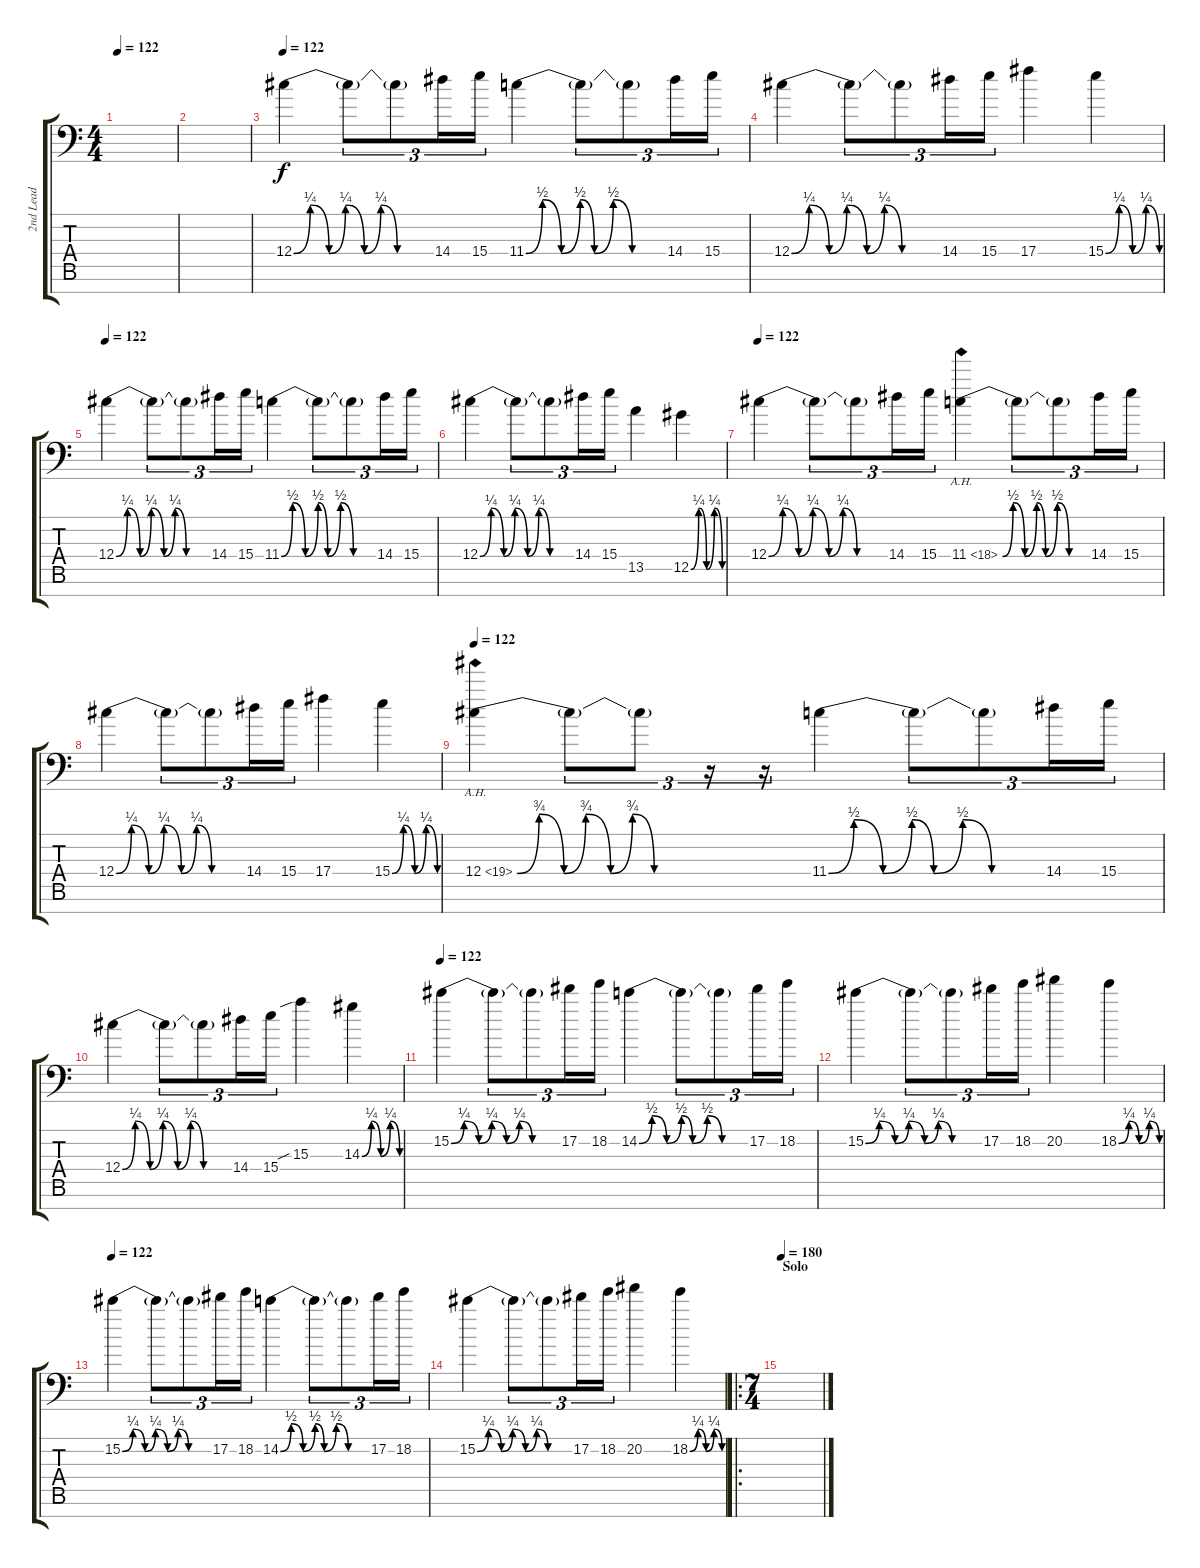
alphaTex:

\track ("2nd Lead" "2nd Lead") {instrument distortionguitar}
\staff {score tabs}
\tuning (Eb4 Bb3 Gb3 Db3 Ab2 Eb2 Bb1) {hide}
\ts (4 4)
\tempo 122
\clef f4
\ks c
|
|
\tempo 122
12.4{be (custom 0 0 7 1 15 0 22 1 30 0 37 1 44 0 60 0)}.4 12.4{t}.8{tu (3 2)} 12.4{t}.8{tu (3 2)} 14.4.16{tu (3 2)} 15.4.16{tu (3 2)} 11.4{be (custom 0 0 7 2 15 0 23 2 29 0 37 2 45 0 60 0)}.4 11.4{t}.8{tu (3 2)} 11.4{t}.8{tu (3 2)} 14.4.16{tu (3 2)} 15.4.16{tu (3 2)} |
12.4{be (custom 0 0 7 1 15 0 22 1 30 0 37 1 44 0 60 0)}.4 12.4{t}.8{tu (3 2)} 12.4{t}.8{tu (3 2)} 14.4.16{tu (3 2)} 15.4.16{tu (3 2)} 17.4.4 15.4{be (custom 0 0 15 1 30 0 45 1 60 0)}.4 |
\tempo 122
12.4{be (custom 0 0 7 1 15 0 22 1 30 0 37 1 44 0 60 0)}.4 12.4{t}.8{tu (3 2)} 12.4{t}.8{tu (3 2)} 14.4.16{tu (3 2)} 15.4.16{tu (3 2)} 11.4{be (custom 0 0 7 2 15 0 23 2 29 0 37 2 45 0 60 0)}.4 11.4{t}.8{tu (3 2)} 11.4{t}.8{tu (3 2)} 14.4.16{tu (3 2)} 15.4.16{tu (3 2)} |
12.4{be (custom 0 0 7 1 15 0 22 1 30 0 37 1 44 0 60 0)}.4 12.4{t}.8{tu (3 2)} 12.4{t}.8{tu (3 2)} 14.4.16{tu (3 2)} 15.4.16{tu (3 2)} 13.5.4 12.5{be (custom 0 0 15 1 30 0 45 1 60 0)}.4 |
\tempo 122
12.4{be (custom 0 0 7 1 15 0 22 1 30 0 37 1 44 0 60 0)}.4 12.4{t}.8{tu (3 2)} 12.4{t}.8{tu (3 2)} 14.4.16{tu (3 2)} 15.4.16{tu (3 2)} 11.4{be (custom 0 0 7 2 15 0 23 2 29 0 37 2 45 0 60 0) ah 7}.4 11.4{t}.8{tu (3 2)} 11.4{t}.8{tu (3 2)} 14.4.16{tu (3 2)} 15.4.16{tu (3 2)} |
12.4{be (custom 0 0 7 1 15 0 22 1 30 0 37 1 44 0 60 0)}.4 12.4{t}.8{tu (3 2)} 12.4{t}.8{tu (3 2)} 14.4.16{tu (3 2)} 15.4.16{tu (3 2)} 17.4.4 15.4{be (custom 0 0 15 1 30 0 45 1 60 0)}.4 |
\tempo 122
12.4{be (custom 0 0 7 3 15 0 22 3 30 0 37 3 44 0 60 0) ah 7}.4 12.4{t}.8{tu (3 2)} 12.4{t}.8{tu (3 2)} r.16{tu (3 2)} r.16{tu (3 2)} 11.4{be (custom 0 0 7 2 15 0 23 2 29 0 37 2 45 0 60 0)}.4 11.4{t}.8{tu (3 2)} 11.4{t}.8{tu (3 2)} 14.4.16{tu (3 2)} 15.4.16{tu (3 2)} |
12.4{be (custom 0 0 7 1 15 0 22 1 30 0 37 1 44 0 60 0)}.4 12.4{t}.8{tu (3 2)} 12.4{t}.8{tu (3 2)} 14.4.16{tu (3 2)} 15.4.16{tu (3 2)} 15.3{sib}.4 14.3{be (custom 0 0 15 1 30 0 45 1 60 0)}.4 |
\tempo 122
15.2{be (custom 0 0 7 1 15 0 22 1 30 0 37 1 44 0 60 0)}.4 15.2{t}.8{tu (3 2)} 15.2{t}.8{tu (3 2)} 17.2.16{tu (3 2)} 18.2.16{tu (3 2)} 14.2{be (custom 0 0 7 2 15 0 23 2 29 0 37 2 45 0 60 0)}.4 14.2{t}.8{tu (3 2)} 14.2{t}.8{tu (3 2)} 17.2.16{tu (3 2)} 18.2.16{tu (3 2)} |
15.2{be (custom 0 0 7 1 15 0 22 1 30 0 37 1 44 0 60 0)}.4 15.2{t}.8{tu (3 2)} 15.2{t}.8{tu (3 2)} 17.2.16{tu (3 2)} 18.2.16{tu (3 2)} 20.2.4 18.2{be (custom 0 0 15 1 30 0 45 1 60 0)}.4 |
\tempo 122
15.2{be (custom 0 0 7 1 15 0 22 1 30 0 37 1 44 0 60 0)}.4 15.2{t}.8{tu (3 2)} 15.2{t}.8{tu (3 2)} 17.2.16{tu (3 2)} 18.2.16{tu (3 2)} 14.2{be (custom 0 0 7 2 15 0 23 2 29 0 37 2 45 0 60 0)}.4 14.2{t}.8{tu (3 2)} 14.2{t}.8{tu (3 2)} 17.2.16{tu (3 2)} 18.2.16{tu (3 2)} |
15.2{be (custom 0 0 7 1 15 0 22 1 30 0 37 1 44 0 60 0)}.4 15.2{t}.8{tu (3 2)} 15.2{t}.8{tu (3 2)} 17.2.16{tu (3 2)} 18.2.16{tu (3 2)} 20.2.4 18.2{be (custom 0 0 15 1 30 0 45 1 60 0)}.4 |
\ro
\ts (7 4)
\section ("" "Solo")
\tempo 180
